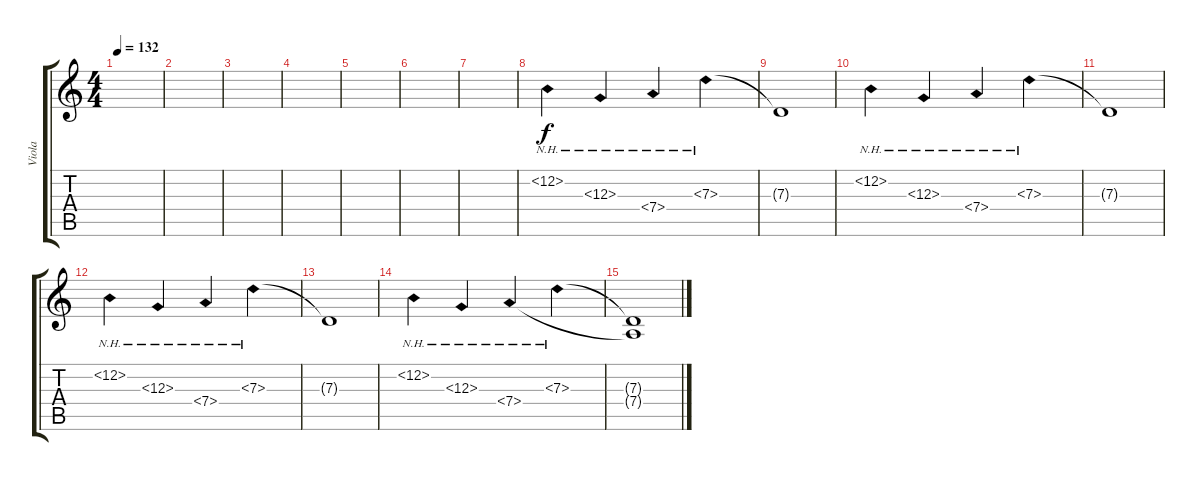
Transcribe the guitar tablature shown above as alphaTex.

\track ("Viola" "Viola") {instrument viola}
\staff {score tabs}
\tuning (E4 B3 G3 D3 A2 E2) {hide}
\ts (4 4)
\tempo 132
\clef g2
\ks c
|
|
|
|
|
|
|
12.2{nh}.4 12.3{nh}.4 7.4{nh}.4 7.3{nh}.4 |
7.3{t}.1 |
12.2{nh}.4 12.3{nh}.4 7.4{nh}.4 7.3{nh}.4 |
7.3{t}.1 |
12.2{nh}.4 12.3{nh}.4 7.4{nh}.4 7.3{nh}.4 |
7.3{t}.1 |
12.2{nh}.4 12.3{nh}.4 7.4{nh}.4 7.3{nh}.4 |
(7.3{t} 7.4{t}).1
